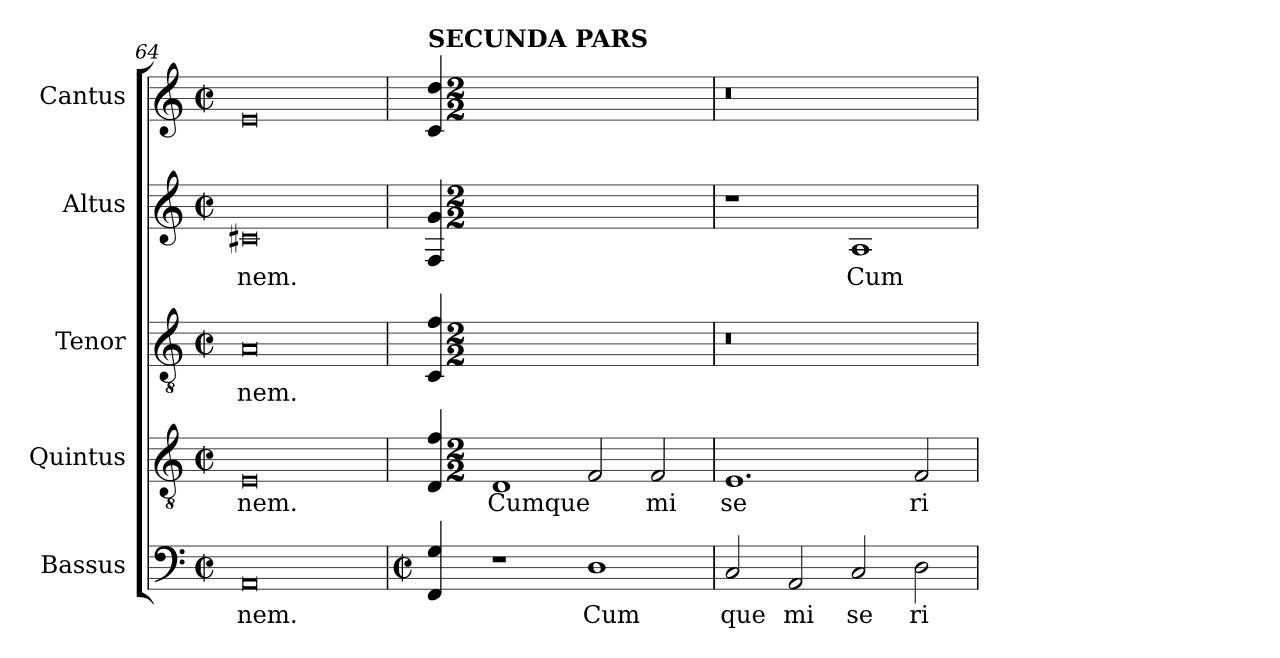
**kern	**text	**kern	**text	**kern	**text	**kern	**text	**kern
*part5	*part5	*part4	*part4	*part3	*part3	*part2	*part2	*part1
*staff5	*staff5	*staff4	*staff4	*staff3	*staff3	*staff2	*staff2	*staff1
*I"Bassus	*	*I"Quintus	*	*I"Tenor	*	*I"Altus	*	*I"Cantus
*clefF4	*	*clefGv2	*	*clefGv2	*	*clefG2	*	*clefG2
*M2/2	*	*M2/2	*	*M2/2	*	*M2/2	*	*M2/2
*met(c|)	*	*met(c|)	*	*met(c|)	*	*met(c|)	*	*met(c|)
=64	=64	=64	=64	=64	=64	=64	=64	=64
!	!LO:LY:b:cj	!	!LO:LY:b:cj	!	!LO:LY:b:cj	!	!LO:LY:b:cj	!
0AA	nem.	0E	-nem.	0A	-nem.	0c#X	-nem.	0e
!!LO:LB:g=z
=65	=65!	=65	=65!	=65	=65!	=65	=65!	=65!
*M2/2	*	*	*	*	*	*	*	*
*met(c|)	*	*	*	*	*	*	*	*
!	!	!	!	!	!	!	!	!LO:TX:a:B:t=SECUNDA PARS
4G/ 4FF/	.	4f/ 4D/	.	4f/ 4C/	.	4g/ 4F/	.	4dd/ 4c/
*	*	*M2/2	*	*M2/2	*	*M2/2	*	*M2/2
*	*	*met(c|)	*	*met(c|)	*	*met(c|)	*	*met(c|)
!	!	!	!LO:LY:b:cj	!	!	!	!	!
1r	.	1D	Cumque	0ryy	.	0ryy	.	0ryy
!	!LO:LY:b:cj	!	!	!	!	!	!	!
1D	Cum	2F/	.	.	.	.	.	.
!	!	!	!LO:LY:b:cj	!	!	!	!	!
.	.	2F/	mi	.	.	.	.	.
=66	=66	=66	=66	=66	=66	=66	=66	=66
!	!LO:LY:b:cj	!	!LO:LY:b:cj	!	!	!	!	!
2C/	que	1.E	se	0r	.	1r	.	0r
!	!LO:LY:b:cj	!	!	!	!	!	!	!
2AA/	mi	.	.	.	.	.	.	.
!	!LO:LY:b:cj	!	!	!	!	!	!LO:LY:b:cj	!
2C/	se	.	.	.	.	1A	Cum	.
!	!LO:LY:b:cj	!	!LO:LY:b:cj	!	!	!	!	!
2D\	ri	2F/	ri	.	.	.	.	.
=	=	=	=	=	=	=	=	=
*-	*-	*-	*-	*-	*-	*-	*-	*-
